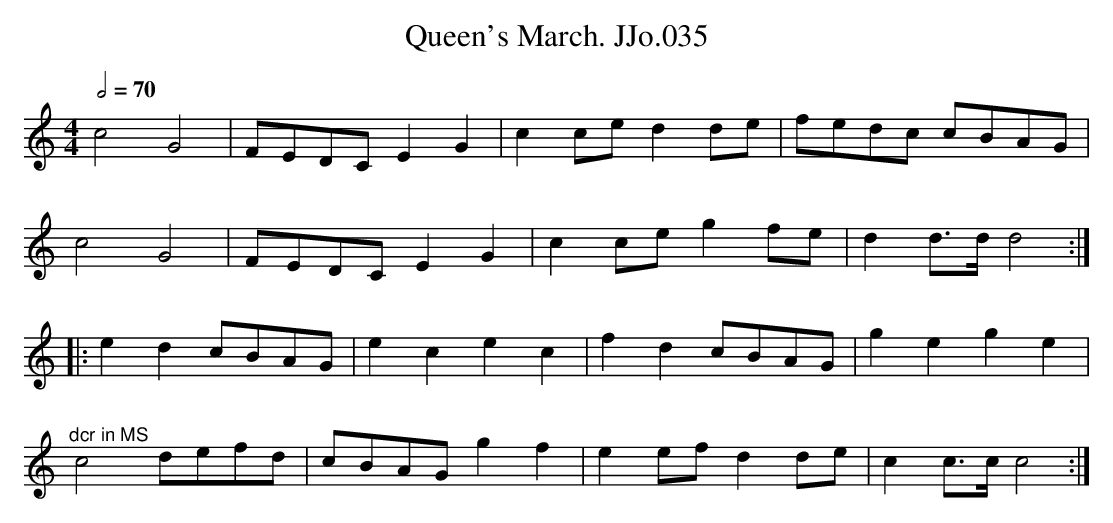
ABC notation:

X:1
T:Queen's March. JJo.035
M:4/4
L:1/8
Q:1/2=70
K:C
c4G4|FEDC E2G2|c2ced2de|fedc cBAG|
c4G4|FEDC E2G2|c2ceg2fe|d2d>dd4:|
|:e2d2cBAG|e2c2e2c2|f2d2cBAG|g2e2g2e2|
"^dcr in MS"c4defd|cBAG g2f2|e2efd2de|c2c>cc4:|
